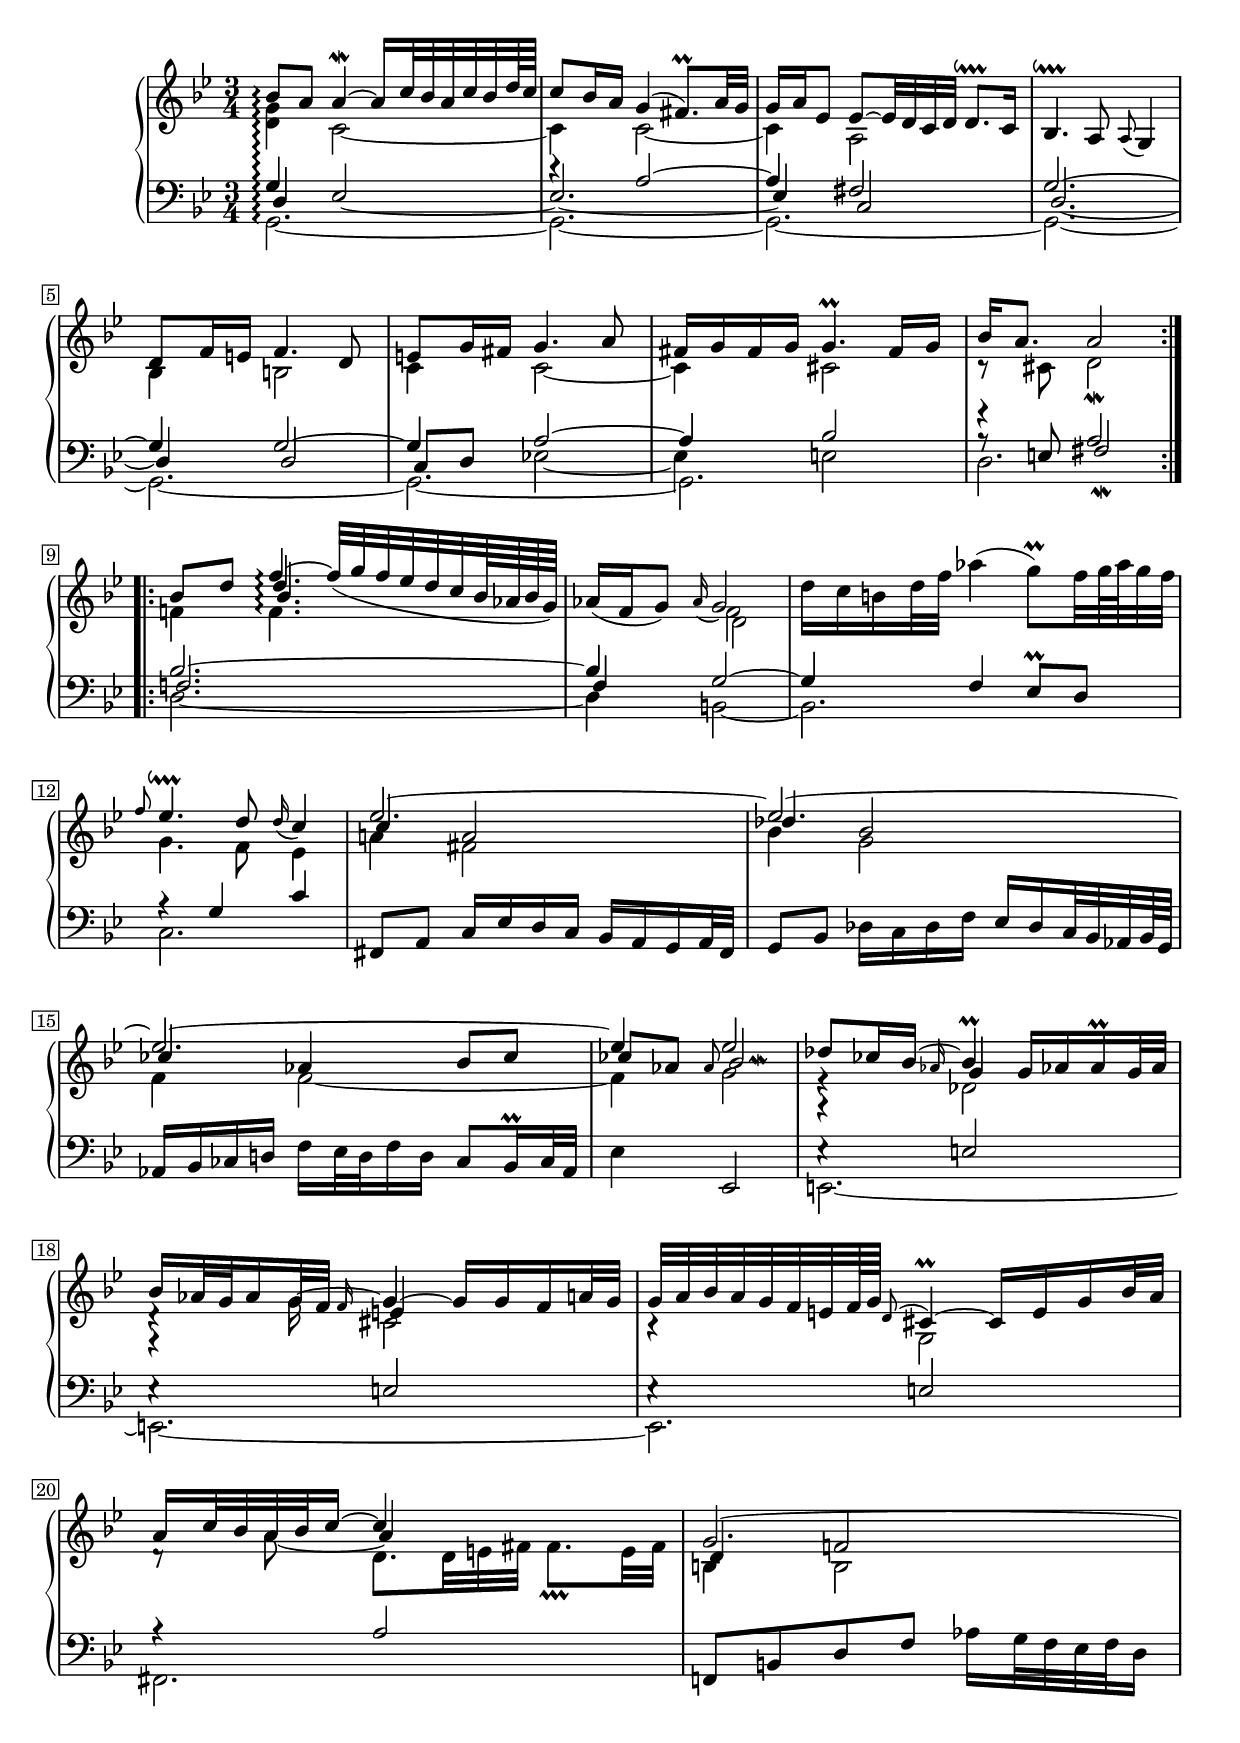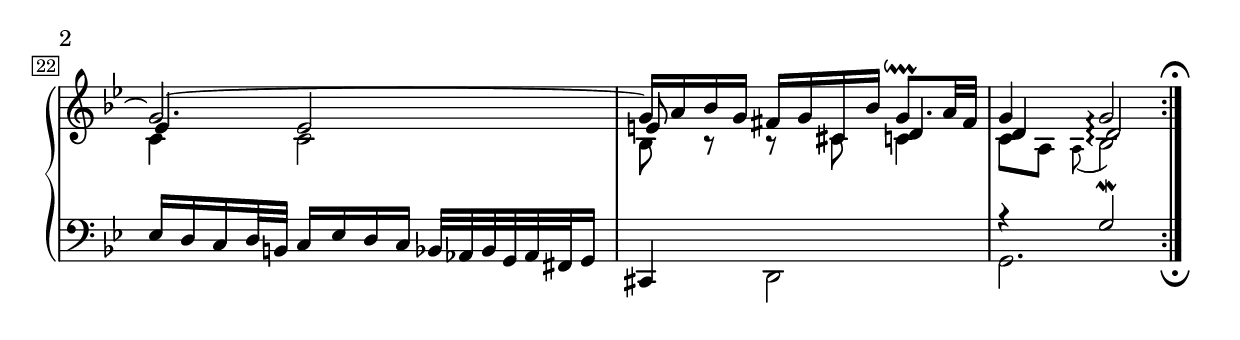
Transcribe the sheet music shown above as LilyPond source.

Global = {
  \key g \minor
  \time 3/4
  \include "../../global.ly"
}

voiceFive  = #(context-spec-music (make-voice-props-set 4)  'Voice)

Soprano = \context Voice = "one" \relative c' {
  \voiceOne
  \stemUp\tieUp
  \override MultiMeasureRest.staff-position = #0
  \override Rest.staff-position = #0
  \label #'SuiteIIISarabandeII
  \repeat volta 2 {
  %1
  | bes'8\arpeggio a a4~\mordent a16 c32 bes a c bes d64 c
  | c8 bes16 a g4( fis8.\prall) a32 g
  | g16 a ees8 ees8~ ees32 d c d d8.\downprall c16
  | bes4.\downprall a8 \once\slurDown \appoggiatura a8 g4
   \break
  %5
  | d'8 f16 e f4. d8
  | e g16 fis g4. a8
  | fis16 g fis g g4.\prall fis16 g
  | bes16 a8. a2
  }
  %\break
  \repeat volta 2 {
  | \slurDown bes8 d f4~\arpeggio f32( g f ees d c bes64 aes bes g)
  %10
  | aes16( f g8) \once\slurDown\appoggiatura aes16 g2
  | \stemNeutral\slurNeutral d'16 c b d32 f aes4( g8)\prall f32 g64 aes g32 f
  | \stemUp \grace f8 ees4.\downprall d8 \appoggiatura d16 c4
  | \override Tie.extra-offset = #'(0 . 1.2)
    ees2.~
  | ees~
  %15
  | ees~
  | ees4 ees2
    \revert Tie.extra-offset
  | des8 ces16
    \once\override Tie.extra-offset = #'(0 . 1)
    bes~ bes4\prall g16 aes! aes\prall g32 aes
  | bes16 aes32 g aes16 g32 f g4~ g16 g f a32 g
  | g32 a bes a g f e f64 g \once\slurUp \appoggiatura d8 cis4~\prall cis16 e g bes32 a
  %20
  | a16 c32 bes a bes c16~ c4 s
  | \override Tie.extra-offset = #'(0 . 1.2)
    g2.~
  | g~
  | g16 a bes g fis g cis, bes' g8.\downprall a32 fis
  | g4 g2\arpeggio
    \override Score.TextMark.self-alignment-X = #CENTER
    \textEndMark \markup { \musicglyph "scripts.ufermata" }
  }
}

Alto = \context Voice = "two" \relative c' {
  \voiceTwo
  \stemDown\tieDown
  \override Rest.staff-position = #0
  %1
  | <d g>4\arpeggio c2~
  | c4 c2~
  | c4 a2
  | s2.
  %5
  | bes4 b2
  | c4 c2~
  | c4 cis2
  | c8\rest cis d2_\mordent
  | f!4
    << {
      \stemDown f4.\arpeggio
    } \\ {
      \stemUp \once\override NoteColumn.force-hshift = #0.6 bes4.
    } \\ {
      \once\override NoteColumn.force-hshift = #0.3 d4.\arpeggio
    } >>
    s8
  %10
  | s4
    << {
      \stemDown \once\override NoteColumn.force-hshift = #1.4 d,2
    } \\ {
      \stemDown \once\override NoteColumn.force-hshift = #1 f
    } >>
  | s2.
  | g4. f8 ees4
  | \stemUp \shiftOn c' a2
  | des4 bes2
  %15
  | ces4 aes bes8 ces
  | \shiftOn ces8 aes \grace aes8
    \once\override Staff.TextScript.extra-offset = #'(2.8 . -5)
    bes2^\markup { \musicglyph "scripts.mordent" }
  | \stemUp e,4\rest \grace aes16 g4 s
  << {
  |
    d4\rest \grace f16 \once\stemUp \shiftOn e4 s
  } \\ {
    \tieUp s8. g16~
    \once\omit Stem
    \once\override NoteColumn.force-hshift = #0
    g4
    s
  }
  >>
  | \stemDown b,4\rest g2
  %20
  | d'8\rest
    \once\override Tie.extra-offset = #'(0 . 0.3)
    a'~ \stemUp a4 s
  | d, f2
  | ees4 ees2
  | e8 b8\rest b\rest \once\stemDown cis \once\stemUp d4
  | d4 d2
}

Tenor = \context Voice = "three" \relative c' {
  \voiceThree
  \stemUp\tieUp
  \override MultiMeasureRest.staff-position = #0
  \override Rest.staff-position = #0
  \repeat volta 2 {
  %1
  | \shiftOff g4 s2
  | c4\rest a2~
  | a4 fis2
  | g2.~
  %5
  | g4 g2~
  | g4 a2~
  | \once\override NoteColumn.force-hshift = #0.4 a4 bes2
  | f'4\rest a,2
  }
  \repeat volta 2 {
  | bes2.~
  %10
  | bes4 g2~
  | g4 f ees8\prall d
  | s2.*5
  %17
  | \change Staff = "upper"\voiceTwo \stemDown\tieDown
    g4\rest des'2
  | f,4\rest cis'2
  | s2.
  %20
  | s4 d8.*5/6 d32 e fis fis8.\prallprall e32 fis
  | b,4 b2
  | c4 c2
  | bes8 s4. c4
  | c8 a \appoggiatura a8 bes2\arpeggio
  }
}

Baritone = \context Voice = "four" \relative c {
  \voiceFour
  \stemUp\tieDown
  \override Rest.staff-position = #0
  %1
  | \shiftOn d4\arpeggio ees2~
  | ees2._~
  | ees4 c2
  | d2.~
  %5
  | d4 d2
  | c8 d \stemDown \shiftOff ees2~
  | \once\override NoteColumn.force-hshift = #0 ees4 e2
  | a8\rest \stemUp e \shiftOn fis2_\mordent
  | \once\override NoteColumn.force-hshift = #0.4 f2.
  %10
  | f4 s2
  | s2.
  | a4\rest g c
  | \change Staff = "upper"\voiceThree \stemDown\tieDown
    a'!4 fis2
  | bes4 g2
  %15
  | f4 f2~
  | f4 g2
  %17
  | \change Staff = "lower" \stemUp\tieUp
    e,4\rest e2
  | e4\rest e2
  | e4\rest e2
  | a4\rest a2
  | s2.*3
  %24
  | a4\rest g2\mordent

}

Bass = \context Voice = "five" \relative c {
  \voiceFive
  \stemDown\tieDown
  \override MultiMeasureRest.staff-position = #0
  \override Rest.staff-position = #0
  \repeat volta 2 {
  %1
  | g2.\arpeggio~
  \repeat unfold 5 {
  | g2.~
  }
  | \once\override NoteColumn.force-hshift = #0.4 g
  | d'2.
  }
  \repeat volta 2 {
  | d2.~
  %10
  | d4 b2~
  | b2.
  | c
  | \stemNeutral fis,8[ a] c16 ees d c bes a g a32 fis
  | g8[ bes] des16 c des f ees des c32 bes aes bes64 g
  %15
  | aes16 bes ces d! f ees32 d f16 d ces8 bes16\prall ces32 aes
  | ees'4 ees,2
  | \stemDown e2.~
  | e~
  | e
  %20
  | fis
  | \stemNeutral f8 b d f aes16 g32 f ees f d16
  | ees d c d32 b c16 ees d c bes32 aes bes g aes fis g16
  | cis,4 \stemDown d2
  | g2.
    \tweak direction #DOWN
    \textEndMark \markup { \musicglyph "scripts.dfermata" }
  }
}

\score {
  \new PianoStaff \with { connectArpeggios = ##t }
  <<
    \accidentalStyle Score.piano
    \context Staff = "upper" <<
      \set Staff.midiInstrument = #"acoustic grand"
      \Global
      \clef treble
      \Soprano
      \Alto
    >>
    \context Staff = "lower" <<
      \set Staff.midiInstrument = #"acoustic grand"
      \Global
      \clef bass
      \Tenor
      \Baritone
      \Bass
    >>
  >>
  \header {
    composer = ##f % "Johann Sebastian Bach"
    opus = ##f % "BWV 808"
    title = \markup \abs-fontsize #14 { \italic "Les agréments de la même Sarabande" }
    subtitle = ##f
  }
  \layout {
    \context {
      \PianoStaff
      \override Parentheses.font-size = #-2
      \override TextScript.font-shape = #'italic
      \override TextScript.font-size = #-1
    }
  }
  \midi {
    \tempo 4 = 100
  }
}
